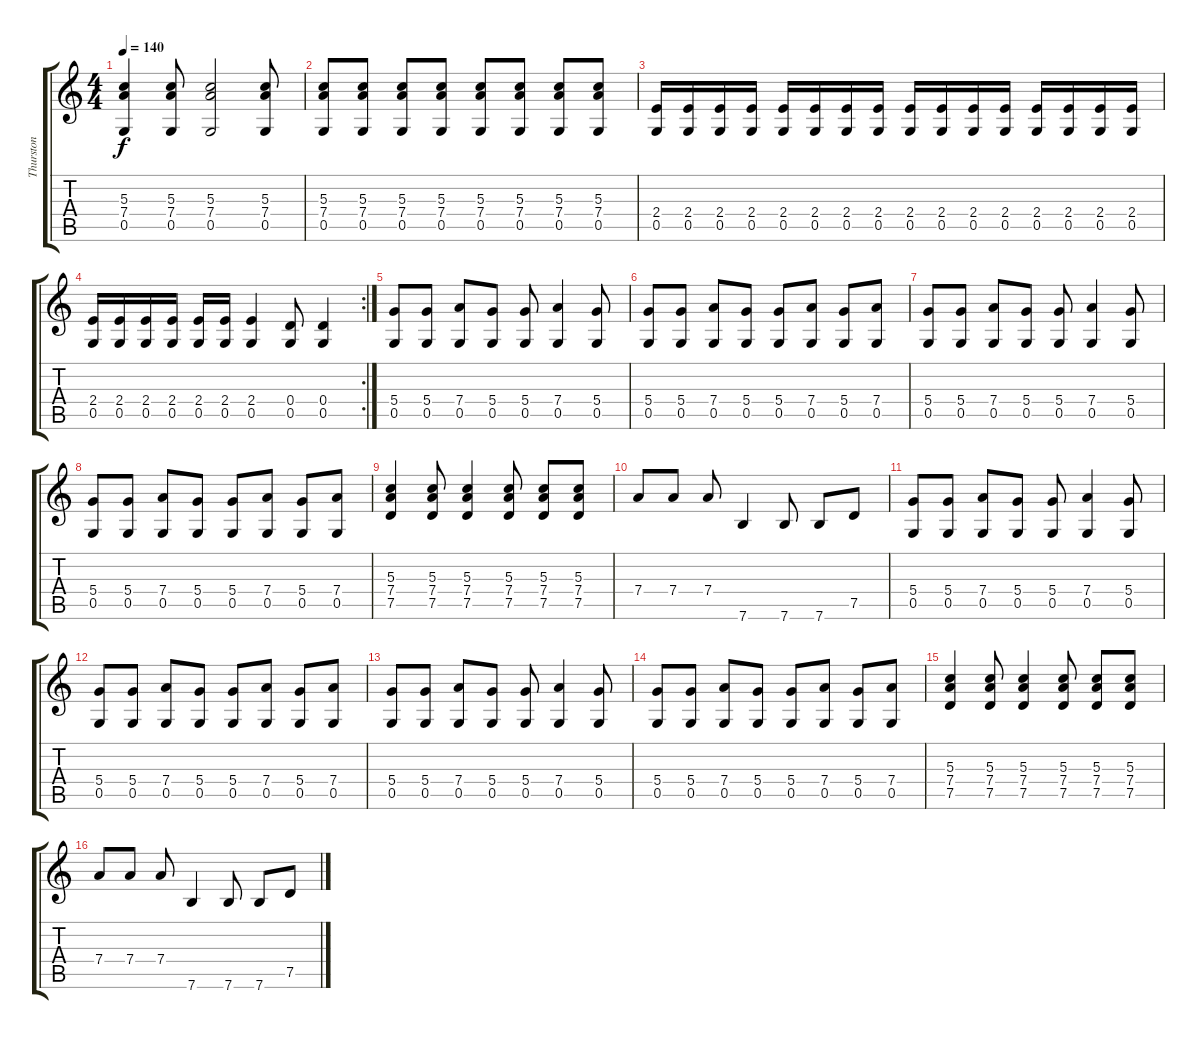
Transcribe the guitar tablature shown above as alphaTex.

\track ("Thurston" "Thurston") {instrument overdrivenguitar}
\staff {score tabs}
\tuning (E4 B3 G3 D3 G2 E2) {hide}
\ts (4 4)
\tempo 140
\clef g2
\ks c
(5.3 7.4 0.5).4{dy f} (5.3 7.4 0.5).8 (5.3 7.4 0.5).2 (5.3 7.4 0.5).8 |
(5.3 7.4 0.5).8 (5.3 7.4 0.5).8 (5.3 7.4 0.5).8 (5.3 7.4 0.5).8 (5.3 7.4 0.5).8 (5.3 7.4 0.5).8 (5.3 7.4 0.5).8 (5.3 7.4 0.5).8 |
(2.4 0.5).16 (2.4 0.5).16 (2.4 0.5).16 (2.4 0.5).16 (2.4 0.5).16 (2.4 0.5).16 (2.4 0.5).16 (2.4 0.5).16 (2.4 0.5).16 (2.4 0.5).16 (2.4 0.5).16 (2.4 0.5).16 (2.4 0.5).16 (2.4 0.5).16 (2.4 0.5).16 (2.4 0.5).16 |
\rc 2
(2.4 0.5).16 (2.4 0.5).16 (2.4 0.5).16 (2.4 0.5).16 (2.4 0.5).16 (2.4 0.5).16 (2.4 0.5).4 (0.4 0.5).8 (0.4 0.5).4 |
(5.4 0.5).8 (5.4 0.5).8 (7.4 0.5).8 (5.4 0.5).8 (5.4 0.5).8 (7.4 0.5).4 (5.4 0.5).8 |
(5.4 0.5).8 (5.4 0.5).8 (7.4 0.5).8 (5.4 0.5).8 (5.4 0.5).8 (7.4 0.5).8 (5.4 0.5).8 (7.4 0.5).8 |
(5.4 0.5).8 (5.4 0.5).8 (7.4 0.5).8 (5.4 0.5).8 (5.4 0.5).8 (7.4 0.5).4 (5.4 0.5).8 |
(5.4 0.5).8 (5.4 0.5).8 (7.4 0.5).8 (5.4 0.5).8 (5.4 0.5).8 (7.4 0.5).8 (5.4 0.5).8 (7.4 0.5).8 |
(5.3 7.4 7.5).4 (5.3 7.4 7.5).8 (5.3 7.4 7.5).4 (5.3 7.4 7.5).8 (5.3 7.4 7.5).8 (5.3 7.4 7.5).8 |
7.4.8 7.4.8 7.4.8 7.6.4 7.6.8 7.6.8 7.5.8 |
(5.4 0.5).8 (5.4 0.5).8 (7.4 0.5).8 (5.4 0.5).8 (5.4 0.5).8 (7.4 0.5).4 (5.4 0.5).8 |
(5.4 0.5).8 (5.4 0.5).8 (7.4 0.5).8 (5.4 0.5).8 (5.4 0.5).8 (7.4 0.5).8 (5.4 0.5).8 (7.4 0.5).8 |
(5.4 0.5).8 (5.4 0.5).8 (7.4 0.5).8 (5.4 0.5).8 (5.4 0.5).8 (7.4 0.5).4 (5.4 0.5).8 |
(5.4 0.5).8 (5.4 0.5).8 (7.4 0.5).8 (5.4 0.5).8 (5.4 0.5).8 (7.4 0.5).8 (5.4 0.5).8 (7.4 0.5).8 |
(5.3 7.4 7.5).4 (5.3 7.4 7.5).8 (5.3 7.4 7.5).4 (5.3 7.4 7.5).8 (5.3 7.4 7.5).8 (5.3 7.4 7.5).8 |
7.4.8 7.4.8 7.4.8 7.6.4 7.6.8 7.6.8 7.5.8
